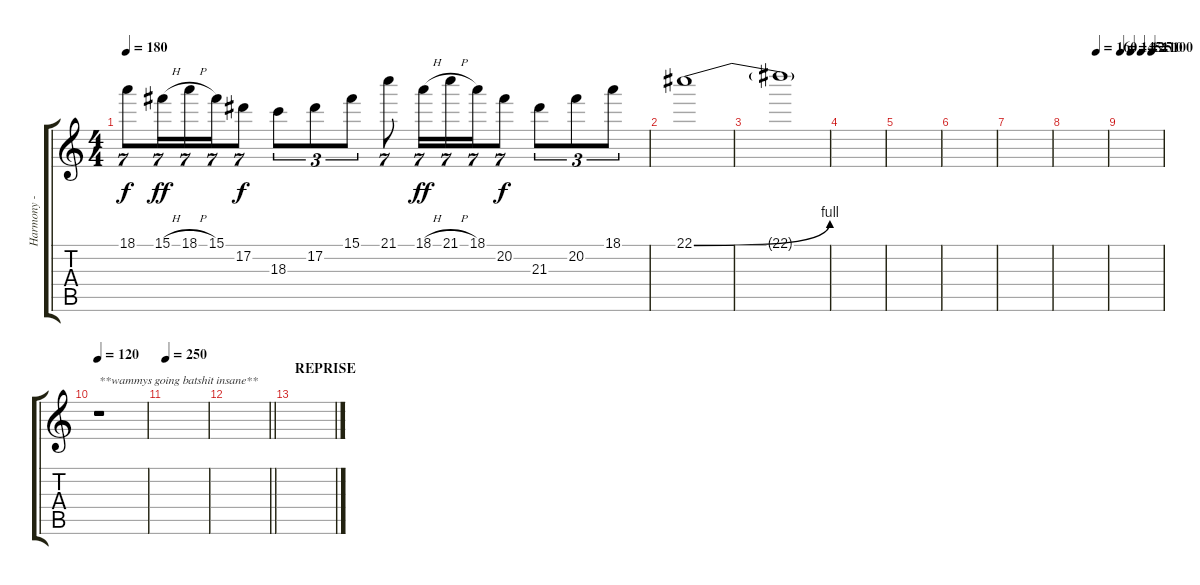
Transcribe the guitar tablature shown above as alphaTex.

\track ("Harmony - Ronny Dorian" "Harmony - ") {instrument overdrivenguitar}
\staff {score tabs}
\tuning (Eb4 Bb3 Gb3 Db3 Ab2 Eb2) {hide}
\ts (4 4)
\tempo 180
\clef g2
\ks c
18.1.8{tu (7 4) dy f} 15.1{h}.16{tu (7 4) dy ff} 18.1{h}.16{tu (7 4)} 15.1.16{tu (7 4)} 17.2.8{tu (7 4) dy f} 18.3.8{tu (3 2)} 17.2.8{tu (3 2)} 15.1.8{tu (3 2)} 21.1.8{tu (7 4)} 18.1{h}.16{tu (7 4) dy ff} 21.1{h}.16{tu (7 4)} 18.1.16{tu (7 4)} 20.2.8{tu (7 4) dy f} 21.3.8{tu (3 2)} 20.2.8{tu (3 2)} 18.1.8{tu (3 2)} |
22.1{be (bend 0 0 60 4)}.1 |
22.1{t}.1 |
|
|
|
|
\tempo (160 0.75)
|
\tempo 145
\tempo (125 0.25)
\tempo (110 0.5)
\tempo (100 0.75)
|
\tempo 120
r.1{txt "**wammys going batshit insane**"} |
\tempo 250
|
\barLineRight lightlight
|
\section ("" "REPRISE")
